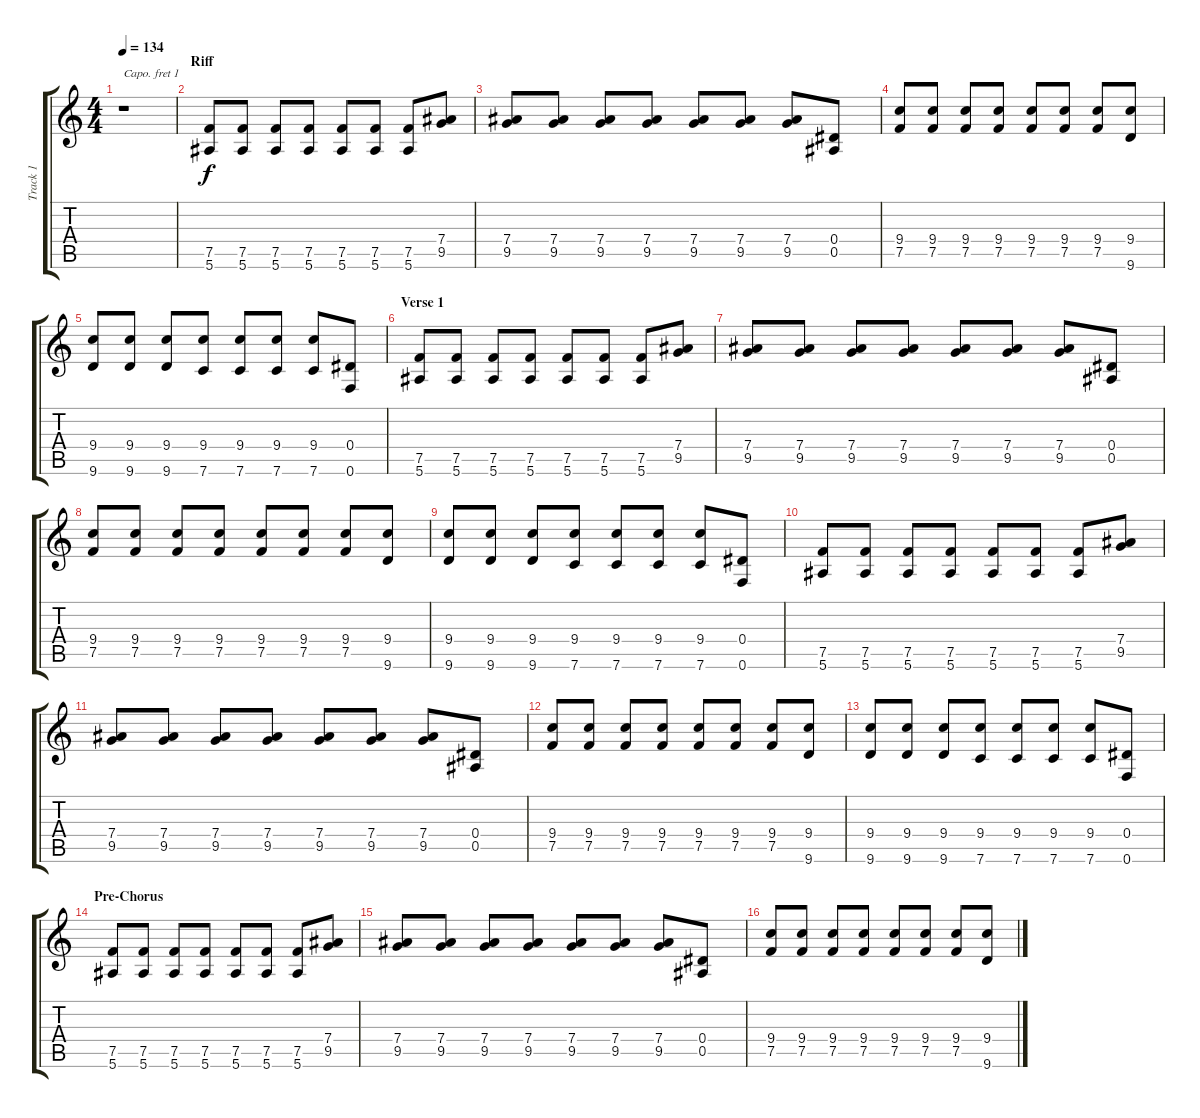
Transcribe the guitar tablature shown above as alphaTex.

\track ("Track 1" "Track 1") {instrument electricguitarmuted}
\staff {score tabs}
\capo 1
\tuning (E4 B3 G3 D3 A2 E2) {hide}
\ts (4 4)
\tempo 134
\clef g2
\ks c
r.1{dy f instrument electricguitarmuted} |
\section ("" "Riff")
(7.5 5.6).8 (7.5 5.6).8 (7.5 5.6).8 (7.5 5.6).8 (7.5 5.6).8 (7.5 5.6).8 (7.5 5.6).8 (7.4 9.5).8 |
(7.4 9.5).8 (7.4 9.5).8 (7.4 9.5).8 (7.4 9.5).8 (7.4 9.5).8 (7.4 9.5).8 (7.4 9.5).8 (0.4 0.5).8 |
(9.4 7.5).8 (9.4 7.5).8 (9.4 7.5).8 (9.4 7.5).8 (9.4 7.5).8 (9.4 7.5).8 (9.4 7.5).8 (9.4 9.6).8 |
(9.4 9.6).8 (9.4 9.6).8 (9.4 9.6).8 (9.4 7.6).8 (9.4 7.6).8 (9.4 7.6).8 (9.4 7.6).8 (0.4 0.6).8 |
\section ("" "Verse 1")
(7.5 5.6).8 (7.5 5.6).8 (7.5 5.6).8 (7.5 5.6).8 (7.5 5.6).8 (7.5 5.6).8 (7.5 5.6).8 (7.4 9.5).8 |
(7.4 9.5).8 (7.4 9.5).8 (7.4 9.5).8 (7.4 9.5).8 (7.4 9.5).8 (7.4 9.5).8 (7.4 9.5).8 (0.4 0.5).8 |
(9.4 7.5).8 (9.4 7.5).8 (9.4 7.5).8 (9.4 7.5).8 (9.4 7.5).8 (9.4 7.5).8 (9.4 7.5).8 (9.4 9.6).8 |
(9.4 9.6).8 (9.4 9.6).8 (9.4 9.6).8 (9.4 7.6).8 (9.4 7.6).8 (9.4 7.6).8 (9.4 7.6).8 (0.4 0.6).8 |
(7.5 5.6).8 (7.5 5.6).8 (7.5 5.6).8 (7.5 5.6).8 (7.5 5.6).8 (7.5 5.6).8 (7.5 5.6).8 (7.4 9.5).8 |
(7.4 9.5).8 (7.4 9.5).8 (7.4 9.5).8 (7.4 9.5).8 (7.4 9.5).8 (7.4 9.5).8 (7.4 9.5).8 (0.4 0.5).8 |
(9.4 7.5).8 (9.4 7.5).8 (9.4 7.5).8 (9.4 7.5).8 (9.4 7.5).8 (9.4 7.5).8 (9.4 7.5).8 (9.4 9.6).8 |
(9.4 9.6).8 (9.4 9.6).8 (9.4 9.6).8 (9.4 7.6).8 (9.4 7.6).8 (9.4 7.6).8 (9.4 7.6).8 (0.4 0.6).8 |
\section ("" "Pre-Chorus")
(7.5 5.6).8 (7.5 5.6).8 (7.5 5.6).8 (7.5 5.6).8 (7.5 5.6).8 (7.5 5.6).8 (7.5 5.6).8 (7.4 9.5).8 |
(7.4 9.5).8 (7.4 9.5).8 (7.4 9.5).8 (7.4 9.5).8 (7.4 9.5).8 (7.4 9.5).8 (7.4 9.5).8 (0.4 0.5).8 |
(9.4 7.5).8 (9.4 7.5).8 (9.4 7.5).8 (9.4 7.5).8 (9.4 7.5).8 (9.4 7.5).8 (9.4 7.5).8 (9.4 9.6).8
